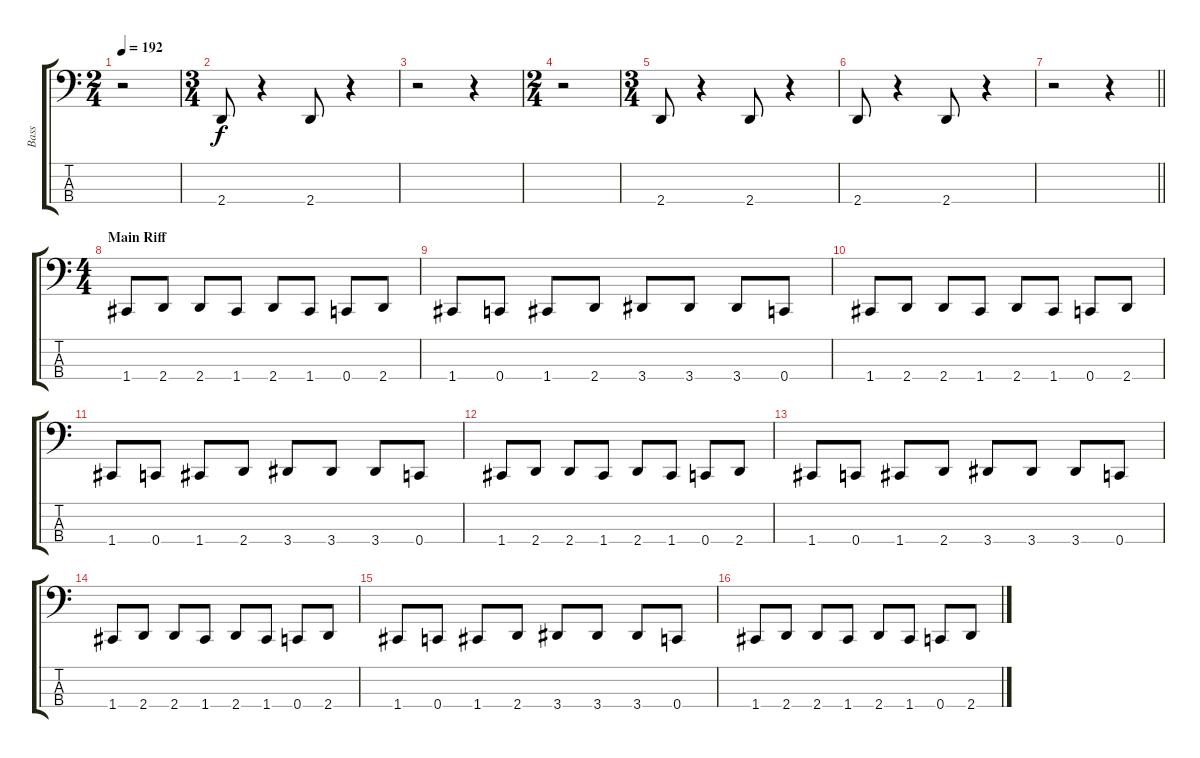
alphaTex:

\track ("Bass" "Bass") {instrument electricbassfinger}
\staff {score tabs}
\tuning (F2 C2 G1 C1) {hide}
\ts (2 4)
\tempo 192
\clef f4
\ks c
r.2{dy f} |
\ts (3 4)
2.4.8 r.4 2.4.8 r.4 |
r.2 r.4 |
\ts (2 4)
r.2 |
\ts (3 4)
2.4.8 r.4 2.4.8 r.4 |
2.4.8 r.4 2.4.8 r.4 |
\barLineRight lightlight
r.2 r.4 |
\ts (4 4)
\section ("" "Main Riff")
1.4.8 2.4.8 2.4.8 1.4.8 2.4.8 1.4.8 0.4.8 2.4.8 |
1.4.8 0.4.8 1.4.8 2.4.8 3.4.8 3.4.8 3.4.8 0.4.8 |
1.4.8 2.4.8 2.4.8 1.4.8 2.4.8 1.4.8 0.4.8 2.4.8 |
1.4.8 0.4.8 1.4.8 2.4.8 3.4.8 3.4.8 3.4.8 0.4.8 |
1.4.8 2.4.8 2.4.8 1.4.8 2.4.8 1.4.8 0.4.8 2.4.8 |
1.4.8 0.4.8 1.4.8 2.4.8 3.4.8 3.4.8 3.4.8 0.4.8 |
1.4.8 2.4.8 2.4.8 1.4.8 2.4.8 1.4.8 0.4.8 2.4.8 |
1.4.8 0.4.8 1.4.8 2.4.8 3.4.8 3.4.8 3.4.8 0.4.8 |
1.4.8 2.4.8 2.4.8 1.4.8 2.4.8 1.4.8 0.4.8 2.4.8
